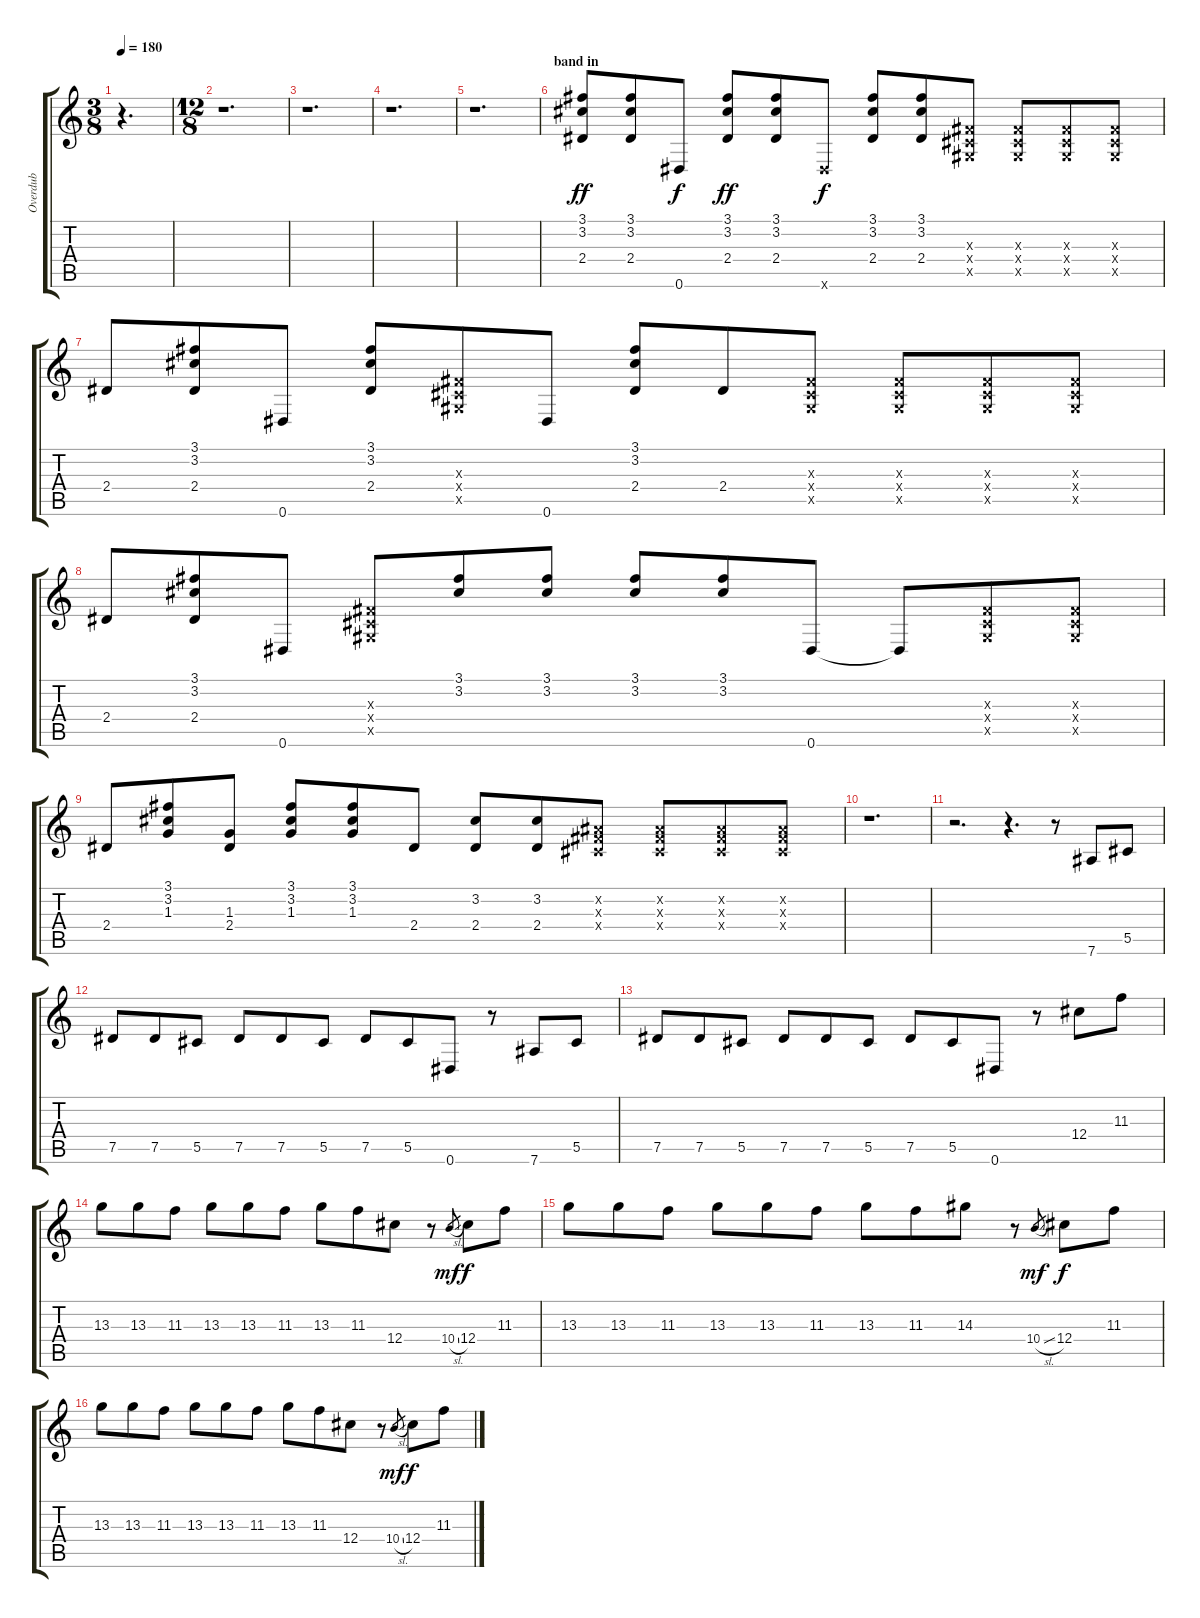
\track ("Overdub" "Overdub") {instrument fretlessbass}
\staff {score tabs}
\tuning (Eb4 Bb3 Gb3 Db3 Ab2 Eb2) {hide}
\ts (3 8)
\tempo 180
\clef g2
\ks c
r.4{d dy ff instrument fretlessbass} |
\ts (12 8)
r.1{d} |
r.1{d} |
r.1{d} |
r.1{d} |
\section ("" "band in")
(3.1 3.2 2.4).8 (3.1 3.2 2.4).8 0.6.8{dy f} (3.1 3.2 2.4).8{dy ff} (3.1 3.2 2.4).8 0.6{x}.8{dy f} (3.1 3.2 2.4).8 (3.1 3.2 2.4).8 (0.3{x} 0.4{x} 0.5{x}).8 (0.3{x} 0.4{x} 0.5{x}).8 (0.3{x} 0.4{x} 0.5{x}).8 (0.3{x} 0.4{x} 0.5{x}).8 |
2.4.8 (3.1 3.2 2.4).8 0.6.8 (3.1 3.2 2.4).8 (0.3{x} 0.4{x} 0.5{x}).8 0.6.8 (3.1 3.2 2.4).8 2.4.8 (0.3{x} 0.4{x} 0.5{x}).8 (0.3{x} 0.4{x} 0.5{x}).8 (0.3{x} 0.4{x} 0.5{x}).8 (0.3{x} 0.4{x} 0.5{x}).8 |
2.4.8 (3.1 3.2 2.4).8 0.6.8 (0.3{x} 0.4{x} 0.5{x}).8 (3.1 3.2).8 (3.1 3.2).8 (3.1 3.2).8 (3.1 3.2).8 0.6.8 0.6{t}.8 (0.3{x} 0.4{x} 0.5{x}).8 (0.3{x} 0.4{x} 0.5{x}).8 |
2.4.8 (3.1 3.2 1.3).8 (1.3 2.4).8 (3.1 3.2 1.3).8 (3.1 3.2 1.3).8 2.4.8 (3.2 2.4).8 (3.2 2.4).8 (0.2{x} 0.3{x} 0.4{x}).8 (0.2{x} 0.3{x} 0.4{x}).8 (0.2{x} 0.3{x} 0.4{x}).8 (0.2{x} 0.3{x} 0.4{x}).8 |
r.1{d} |
r.2{d} r.4{d} r.8 7.6.8 5.5.8 |
7.5.8 7.5.8 5.5.8 7.5.8 7.5.8 5.5.8 7.5.8 5.5.8 0.6.8 r.8 7.6.8 5.5.8 |
7.5.8 7.5.8 5.5.8 7.5.8 7.5.8 5.5.8 7.5.8 5.5.8 0.6.8 r.8 12.4.8 11.3.8 |
13.3.8 13.3.8 11.3.8 13.3.8 13.3.8 11.3.8 13.3.8 11.3.8 12.4.8 r.8 10.4{sl}.8{gr dy mf} 12.4.8{dy f} 11.3.8 |
13.3.8 13.3.8 11.3.8 13.3.8 13.3.8 11.3.8 13.3.8 11.3.8 14.3.8 r.8 10.4{sl}.8{gr dy mf} 12.4.8{dy f} 11.3.8 |
13.3.8 13.3.8 11.3.8 13.3.8 13.3.8 11.3.8 13.3.8 11.3.8 12.4.8 r.8 10.4{sl}.8{gr dy mf} 12.4.8{dy f} 11.3.8
